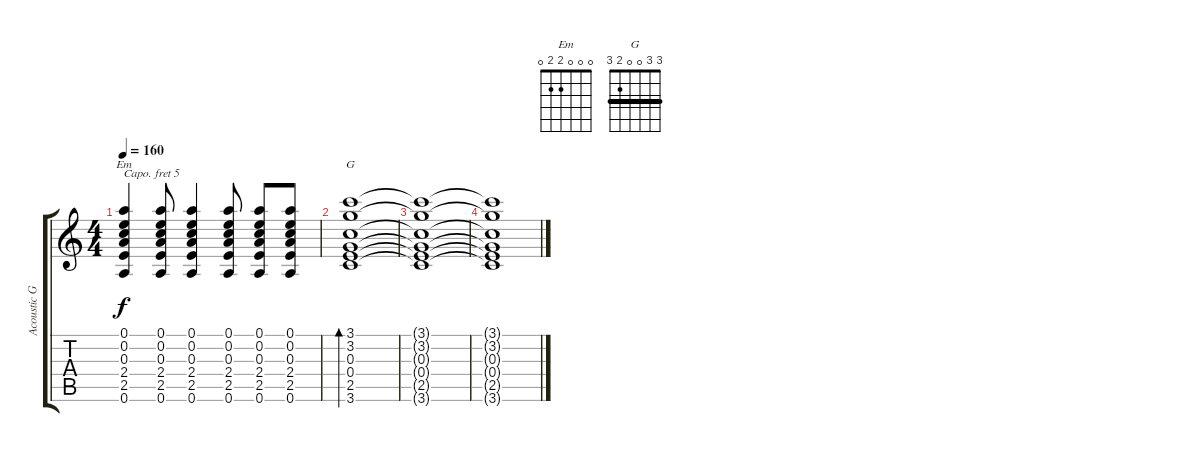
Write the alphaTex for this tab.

\track ("Acoustic Guitar" "Acoustic G") {instrument acousticguitarsteel}
\staff {score tabs}
\capo 5
\tuning (E4 B3 G3 D3 A2 E2) {hide}
\chord ("Em" 0 0 0 2 2 0)
\chord ("G" 3 3 0 0 2 3) {barre 3}
\ts (4 4)
\tempo 160
\clef g2
\ks c
(0.1 0.2 0.3 2.4 2.5 0.6).4{ch "Em" dy f} (0.1 0.2 0.3 2.4 2.5 0.6).8 (0.1 0.2 0.3 2.4 2.5 0.6).4 (0.1 0.2 0.3 2.4 2.5 0.6).8 (0.1 0.2 0.3 2.4 2.5 0.6).8 (0.1 0.2 0.3 2.4 2.5 0.6).8 |
(3.1 3.2 0.3 0.4 2.5 3.6).1{bd 60 ch "G"} |
(3.1{t} 3.2{t} 0.3{t} 0.4{t} 2.5{t} 3.6{t}).1 |
(3.1{t} 3.2{t} 0.3{t} 0.4{t} 2.5{t} 3.6{t}).1
